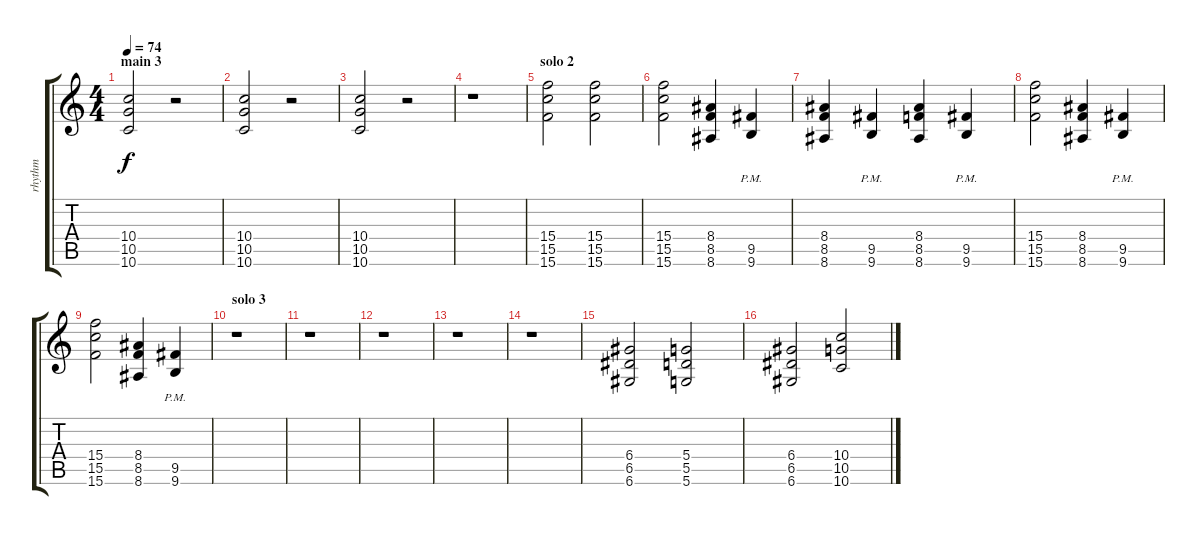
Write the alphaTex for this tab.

\track ("rhythm" "rhythm") {instrument overdrivenguitar}
\staff {score tabs}
\tuning (E4 B3 G3 D3 A2 D2) {hide}
\ts (4 4)
\section ("" "main 3")
\tempo 74
\clef g2
\ks c
(10.4 10.5 10.6).2{dy f} r.2 |
(10.4 10.5 10.6).2 r.2 |
(10.4 10.5 10.6).2 r.2 |
r.1 |
\section ("" "solo 2")
(15.4 15.5 15.6).2 (15.4 15.5 15.6).2 |
(15.4 15.5 15.6).2 (8.4 8.5 8.6).4 (9.5{pm} 9.6{pm}).4 |
(8.4 8.5 8.6).4 (9.5{pm} 9.6{pm}).4 (8.4 8.5 8.6).4 (9.5{pm} 9.6{pm}).4 |
(15.4 15.5 15.6).2 (8.4 8.5 8.6).4 (9.5{pm} 9.6{pm}).4 |
(15.4 15.5 15.6).2 (8.4 8.5 8.6).4 (9.5{pm} 9.6{pm}).4 |
\section ("" "solo 3")
r.1 |
r.1 |
r.1 |
r.1 |
r.1 |
(6.4 6.5 6.6).2 (5.4 5.5 5.6).2 |
(6.4 6.5 6.6).2 (10.4 10.5 10.6).2
